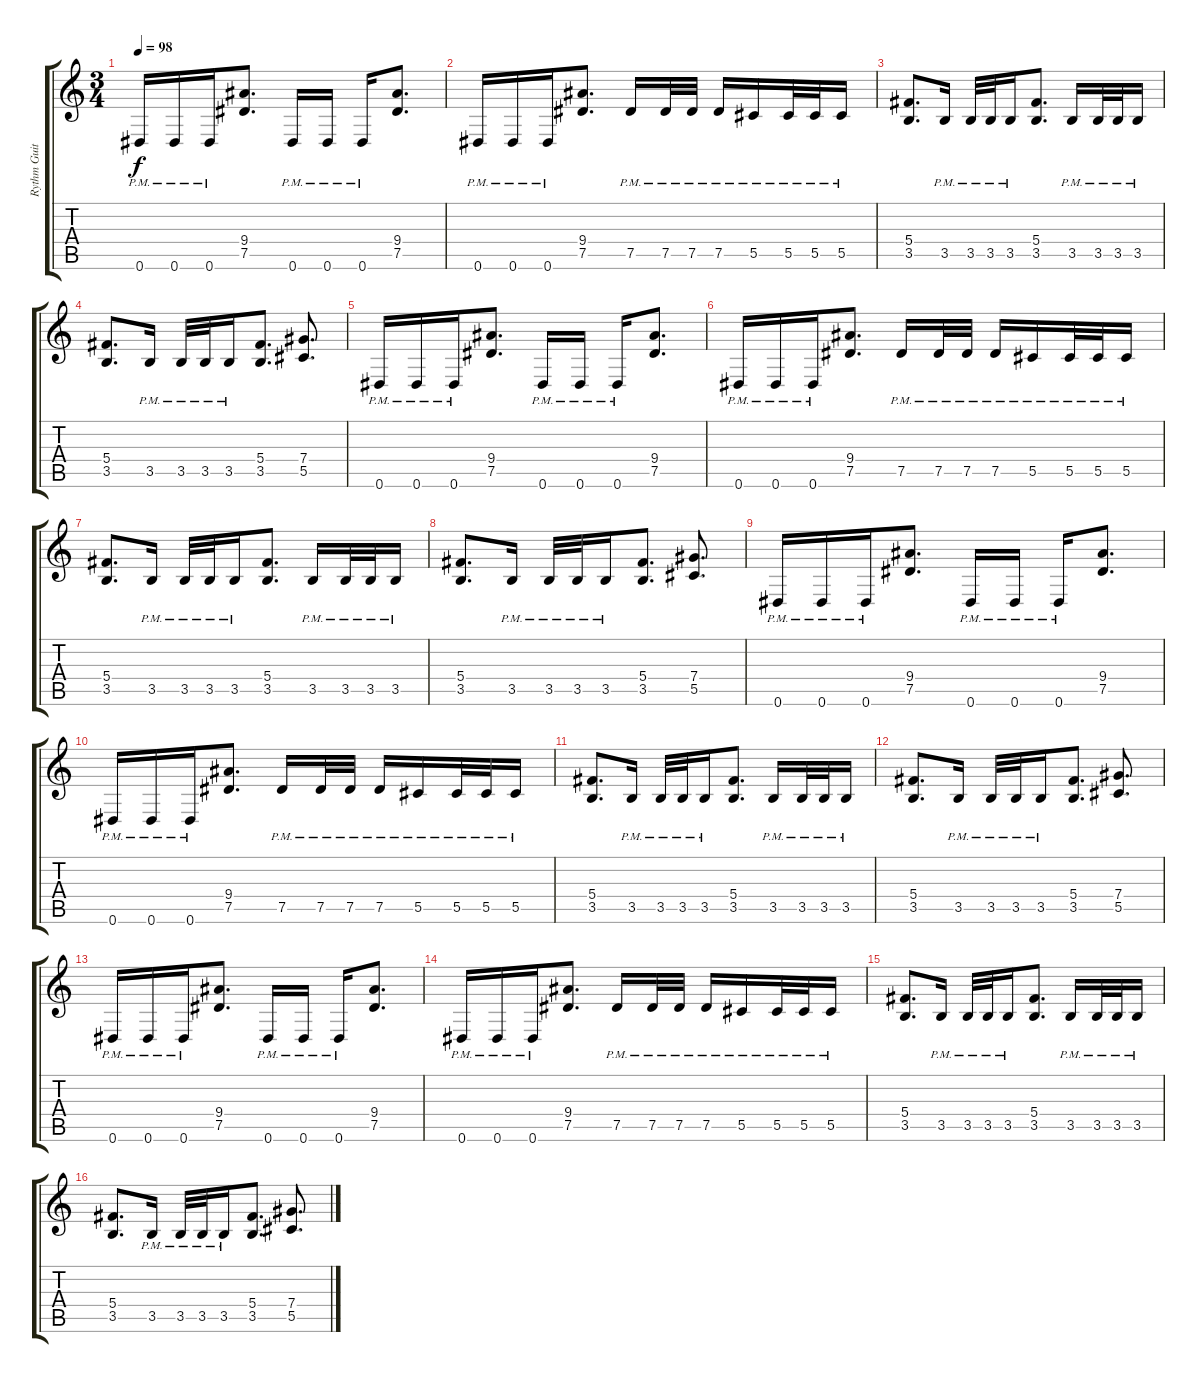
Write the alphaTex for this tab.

\track ("Rythm Guitar" "Rythm Guit") {instrument distortionguitar}
\staff {score tabs}
\tuning (Eb4 Bb3 Gb3 Db3 Ab2 Eb2) {hide}
\ts (3 4)
\tempo 98
\clef g2
\ks c
0.6{pm}.16{dy f} 0.6{pm}.16 0.6{pm}.16 (9.4 7.5).8{d} 0.6{pm}.16 0.6{pm}.16 0.6{pm}.16 (9.4 7.5).8{d} |
0.6{pm}.16 0.6{pm}.16 0.6{pm}.16 (9.4 7.5).8{d} 7.5{pm}.16 7.5{pm}.32 7.5{pm}.32 7.5{pm}.16 5.5{pm}.16 5.5{pm}.32 5.5{pm}.32 5.5{pm}.16 |
(5.4 3.5).8{d} 3.5{pm}.16 3.5{pm}.32 3.5{pm}.32 3.5{pm}.16 (5.4 3.5).8{d} 3.5{pm}.16 3.5{pm}.32 3.5{pm}.32 3.5{pm}.16 |
(5.4 3.5).8{d} 3.5{pm}.16 3.5{pm}.32 3.5{pm}.32 3.5{pm}.16 (5.4 3.5).8{d} (7.4 5.5).8{d} |
0.6{pm}.16 0.6{pm}.16 0.6{pm}.16 (9.4 7.5).8{d} 0.6{pm}.16 0.6{pm}.16 0.6{pm}.16 (9.4 7.5).8{d} |
0.6{pm}.16 0.6{pm}.16 0.6{pm}.16 (9.4 7.5).8{d} 7.5{pm}.16 7.5{pm}.32 7.5{pm}.32 7.5{pm}.16 5.5{pm}.16 5.5{pm}.32 5.5{pm}.32 5.5{pm}.16 |
(5.4 3.5).8{d} 3.5{pm}.16 3.5{pm}.32 3.5{pm}.32 3.5{pm}.16 (5.4 3.5).8{d} 3.5{pm}.16 3.5{pm}.32 3.5{pm}.32 3.5{pm}.16 |
(5.4 3.5).8{d} 3.5{pm}.16 3.5{pm}.32 3.5{pm}.32 3.5{pm}.16 (5.4 3.5).8{d} (7.4 5.5).8{d} |
0.6{pm}.16 0.6{pm}.16 0.6{pm}.16 (9.4 7.5).8{d} 0.6{pm}.16 0.6{pm}.16 0.6{pm}.16 (9.4 7.5).8{d} |
0.6{pm}.16 0.6{pm}.16 0.6{pm}.16 (9.4 7.5).8{d} 7.5{pm}.16 7.5{pm}.32 7.5{pm}.32 7.5{pm}.16 5.5{pm}.16 5.5{pm}.32 5.5{pm}.32 5.5{pm}.16 |
(5.4 3.5).8{d} 3.5{pm}.16 3.5{pm}.32 3.5{pm}.32 3.5{pm}.16 (5.4 3.5).8{d} 3.5{pm}.16 3.5{pm}.32 3.5{pm}.32 3.5{pm}.16 |
(5.4 3.5).8{d} 3.5{pm}.16 3.5{pm}.32 3.5{pm}.32 3.5{pm}.16 (5.4 3.5).8{d} (7.4 5.5).8{d} |
0.6{pm}.16 0.6{pm}.16 0.6{pm}.16 (9.4 7.5).8{d} 0.6{pm}.16 0.6{pm}.16 0.6{pm}.16 (9.4 7.5).8{d} |
0.6{pm}.16 0.6{pm}.16 0.6{pm}.16 (9.4 7.5).8{d} 7.5{pm}.16 7.5{pm}.32 7.5{pm}.32 7.5{pm}.16 5.5{pm}.16 5.5{pm}.32 5.5{pm}.32 5.5{pm}.16 |
(5.4 3.5).8{d} 3.5{pm}.16 3.5{pm}.32 3.5{pm}.32 3.5{pm}.16 (5.4 3.5).8{d} 3.5{pm}.16 3.5{pm}.32 3.5{pm}.32 3.5{pm}.16 |
(5.4 3.5).8{d} 3.5{pm}.16 3.5{pm}.32 3.5{pm}.32 3.5{pm}.16 (5.4 3.5).8{d} (7.4 5.5).8{d}
